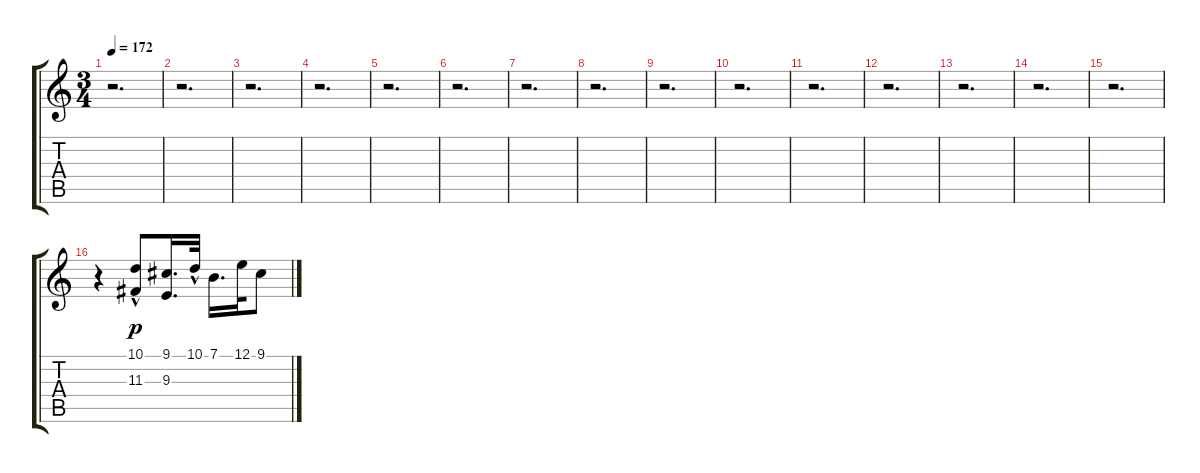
\track "" {instrument stringensemble1}
\staff {score tabs}
\tuning (E4 B3 G3 D3 A2 E2) {hide}
\ts (3 4)
\tempo 172
\clef g2
\ks c
r.2{d dy f} |
r.2{d} |
r.2{d} |
r.2{d} |
r.2{d} |
r.2{d} |
r.2{d} |
r.2{d} |
r.2{d} |
r.2{d} |
r.2{d} |
r.2{d} |
r.2{d} |
r.2{d} |
r.2{d} |
r.4 (10.1 11.3{hac}).8{dy p} (9.1 9.3).16{d} 10.1{hac}.32 7.1.16{d} 12.1.32 9.1.8
